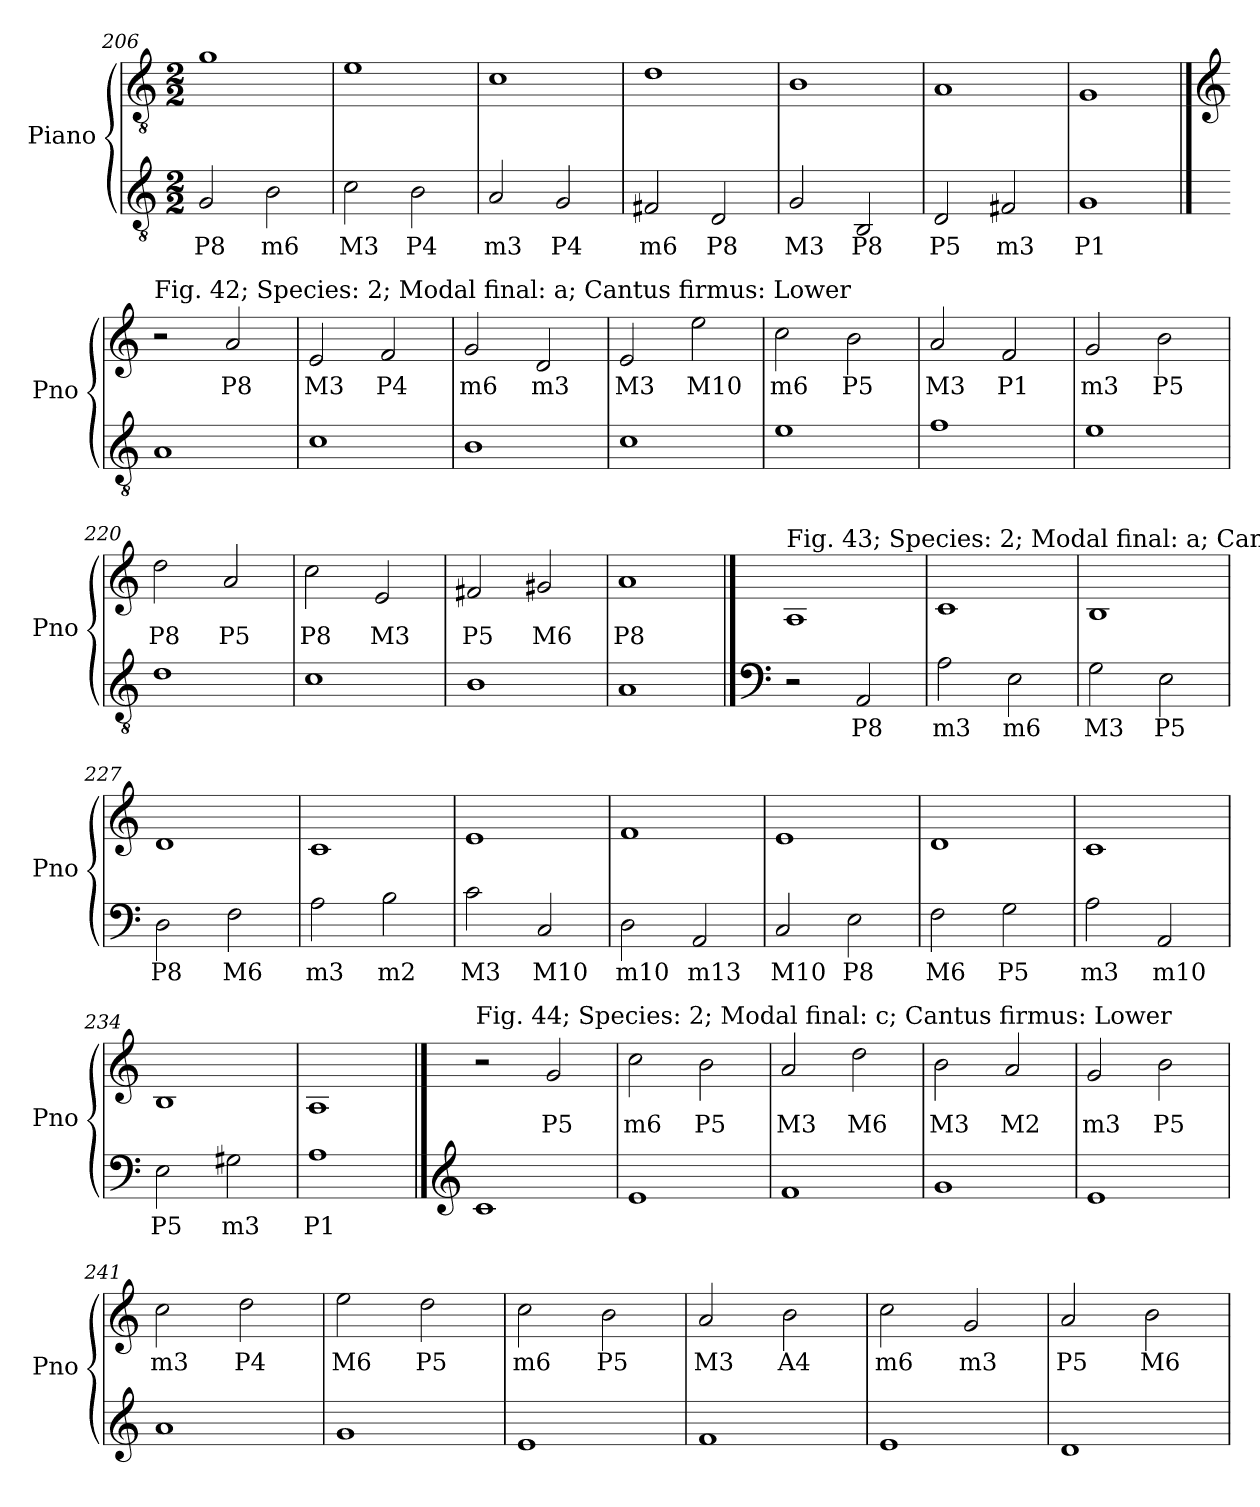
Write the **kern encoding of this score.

**kern	**text	**kern	**text
*part2	*part2	*part1	*part1
*staff2	*staff2	*staff1	*staff1
*I"Piano	*	*I"Piano	*
*I'Pno	*	*I'Pno	*
!!LO:LB:g=z
*clefGv2	*	*clefGv2	*
*k[]	*	*k[]	*
*M2/2	*	*M2/2	*
=206	=206	=206	=206
!	!LO:LY:b	!	!
2G/	P8	1g	.
!	!LO:LY:b	!	!
2B\	m6	.	.
=207	=207	=207	=207
!	!LO:LY:b	!	!
2c\	M3	1e	.
!	!LO:LY:b	!	!
2B\	P4	.	.
=208	=208	=208	=208
!	!LO:LY:b	!	!
2A/	m3	1c	.
!	!LO:LY:b	!	!
2G/	P4	.	.
=209	=209	=209	=209
!	!LO:LY:b	!	!
2F#X/	m6	1d	.
!	!LO:LY:b	!	!
2D/	P8	.	.
=210	=210	=210	=210
!	!LO:LY:b	!	!
2G/	M3	1B	.
!	!LO:LY:b	!	!
2BB/	P8	.	.
=211	=211	=211	=211
!	!LO:LY:b	!	!
2D/	P5	1A	.
!	!LO:LY:b	!	!
2F#X/	m3	.	.
=212	=212	=212	=212
!	!LO:LY:b	!	!
1G	P1	1G	.
!!LO:LB:g=z
==213	==213	==213	==213
*	*	*clefG2	*
!	!	!LO:TX:a:t=Fig. 42; Species&colon; 2; Modal final&colon; a; Cantus firmus&colon; Lower	!
1A	.	2r	.
!	!	!	!LO:LY:b
.	.	2a/	P8
=214	=214	=214	=214
!	!	!	!LO:LY:b
1c	.	2e/	M3
!	!	!	!LO:LY:b
.	.	2f/	P4
=215	=215	=215	=215
!	!	!	!LO:LY:b
1B	.	2g/	m6
!	!	!	!LO:LY:b
.	.	2d/	m3
=216	=216	=216	=216
!	!	!	!LO:LY:b
1c	.	2e/	M3
!	!	!	!LO:LY:b
.	.	2ee\	M10
=217	=217	=217	=217
!	!	!	!LO:LY:b
1e	.	2cc\	m6
!	!	!	!LO:LY:b
.	.	2b\	P5
=218	=218	=218	=218
!	!	!	!LO:LY:b
1f	.	2a/	M3
!	!	!	!LO:LY:b
.	.	2f/	P1
!!LO:LB:g=z
=219	=219	=219	=219
!	!	!	!LO:LY:b
1e	.	2g/	m3
!	!	!	!LO:LY:b
.	.	2b\	P5
=220	=220	=220	=220
!	!	!	!LO:LY:b
1d	.	2dd\	P8
!	!	!	!LO:LY:b
.	.	2a/	P5
=221	=221	=221	=221
!	!	!	!LO:LY:b
1c	.	2cc\	P8
!	!	!	!LO:LY:b
.	.	2e/	M3
=222	=222	=222	=222
!	!	!	!LO:LY:b
1B	.	2f#X/	P5
!	!	!	!LO:LY:b
.	.	2g#X/	M6
=223	=223	=223	=223
!	!	!	!LO:LY:b
1A	.	1a	P8
!!LO:PB:g=z
==224	==224	==224	==224
*clefF4	*	*	*
!	!	!LO:TX:a:t=Fig. 43; Species&colon; 2; Modal final&colon; a; Cantus firmus&colon; Upper	!
2r	.	1A	.
!	!LO:LY:b	!	!
2AA/	P8	.	.
=225	=225	=225	=225
!	!LO:LY:b	!	!
2A\	m3	1c	.
!	!LO:LY:b	!	!
2E\	m6	.	.
=226	=226	=226	=226
!	!LO:LY:b	!	!
2G\	M3	1B	.
!	!LO:LY:b	!	!
2E\	P5	.	.
=227	=227	=227	=227
!	!LO:LY:b	!	!
2D\	P8	1d	.
!	!LO:LY:b	!	!
2F\	M6	.	.
=228	=228	=228	=228
!	!LO:LY:b	!	!
2A\	m3	1c	.
!	!LO:LY:b	!	!
2B\	m2	.	.
=229	=229	=229	=229
!	!LO:LY:b	!	!
2c\	M3	1e	.
!	!LO:LY:b	!	!
2C/	M10	.	.
!!LO:LB:g=z
=230	=230	=230	=230
!	!LO:LY:b	!	!
2D\	m10	1f	.
!	!LO:LY:b	!	!
2AA/	m13	.	.
=231	=231	=231	=231
!	!LO:LY:b	!	!
2C/	M10	1e	.
!	!LO:LY:b	!	!
2E\	P8	.	.
=232	=232	=232	=232
!	!LO:LY:b	!	!
2F\	M6	1d	.
!	!LO:LY:b	!	!
2G\	P5	.	.
=233	=233	=233	=233
!	!LO:LY:b	!	!
2A\	m3	1c	.
!	!LO:LY:b	!	!
2AA/	m10	.	.
=234	=234	=234	=234
!	!LO:LY:b	!	!
2E\	P5	1B	.
!	!LO:LY:b	!	!
2G#X\	m3	.	.
=235	=235	=235	=235
!	!LO:LY:b	!	!
1A	P1	1A	.
!!LO:LB:g=z
==236	==236	==236	==236
*clefG2	*	*	*
!	!	!LO:TX:a:t=Fig. 44; Species&colon; 2; Modal final&colon; c; Cantus firmus&colon; Lower	!
1c	.	2r	.
!	!	!	!LO:LY:b
.	.	2g/	P5
=237	=237	=237	=237
!	!	!	!LO:LY:b
1e	.	2cc\	m6
!	!	!	!LO:LY:b
.	.	2b\	P5
=238	=238	=238	=238
!	!	!	!LO:LY:b
1f	.	2a/	M3
!	!	!	!LO:LY:b
.	.	2dd\	M6
=239	=239	=239	=239
!	!	!	!LO:LY:b
1g	.	2b\	M3
!	!	!	!LO:LY:b
.	.	2a/	M2
=240	=240	=240	=240
!	!	!	!LO:LY:b
1e	.	2g/	m3
!	!	!	!LO:LY:b
.	.	2b\	P5
=241	=241	=241	=241
!	!	!	!LO:LY:b
1a	.	2cc\	m3
!	!	!	!LO:LY:b
.	.	2dd\	P4
=242	=242	=242	=242
!	!	!	!LO:LY:b
1g	.	2ee\	M6
!	!	!	!LO:LY:b
.	.	2dd\	P5
!!LO:LB:g=z
=243	=243	=243	=243
!	!	!	!LO:LY:b
1e	.	2cc\	m6
!	!	!	!LO:LY:b
.	.	2b\	P5
=244	=244	=244	=244
!	!	!	!LO:LY:b
1f	.	2a/	M3
!	!	!	!LO:LY:b
.	.	2b\	A4
=245	=245	=245	=245
!	!	!	!LO:LY:b
1e	.	2cc\	m6
!	!	!	!LO:LY:b
.	.	2g/	m3
=246	=246	=246	=246
!	!	!	!LO:LY:b
1d	.	2a/	P5
!	!	!	!LO:LY:b
.	.	2b\	M6
=	=	=	=
*-	*-	*-	*-
